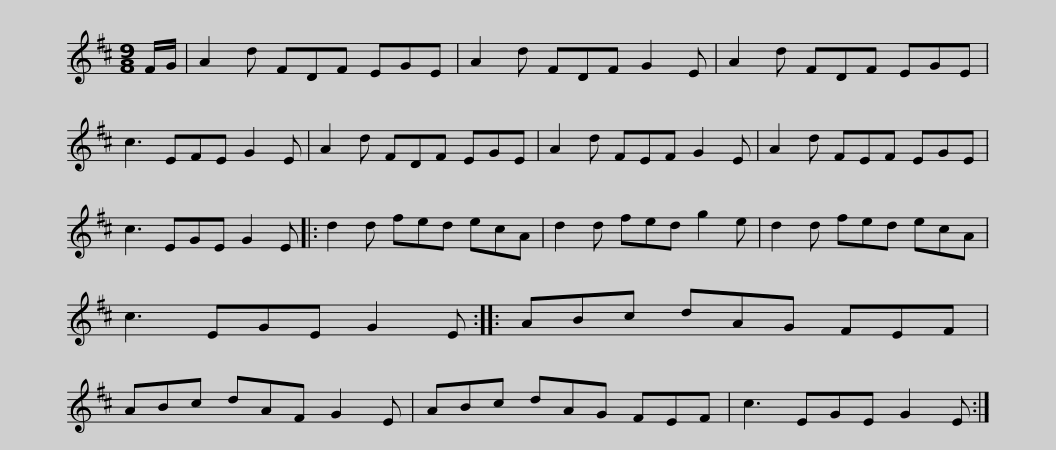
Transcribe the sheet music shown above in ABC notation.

X:1
L:1/8
M:9/8
I:linebreak $
K:D
V:1 treble
V:1
 F/G/ | A2 d FDF EGE | A2 d FDF G2 E | A2 d FDF EGE | c3 EFE G2 E | %5
 A2 d FDF EGE |$ A2 d FEF G2 E | A2 d FEF EGE | c3 EGE G2 E |: d2 d fed ecA | %10
 d2 d fed g2 e |$ d2 d fed ecA | c3 EGE G2 E :: ABc dAG FEF | ABc dAF G2 E | %15
 ABc dAG FEF |$ c3 EGE G2 E :| %17
